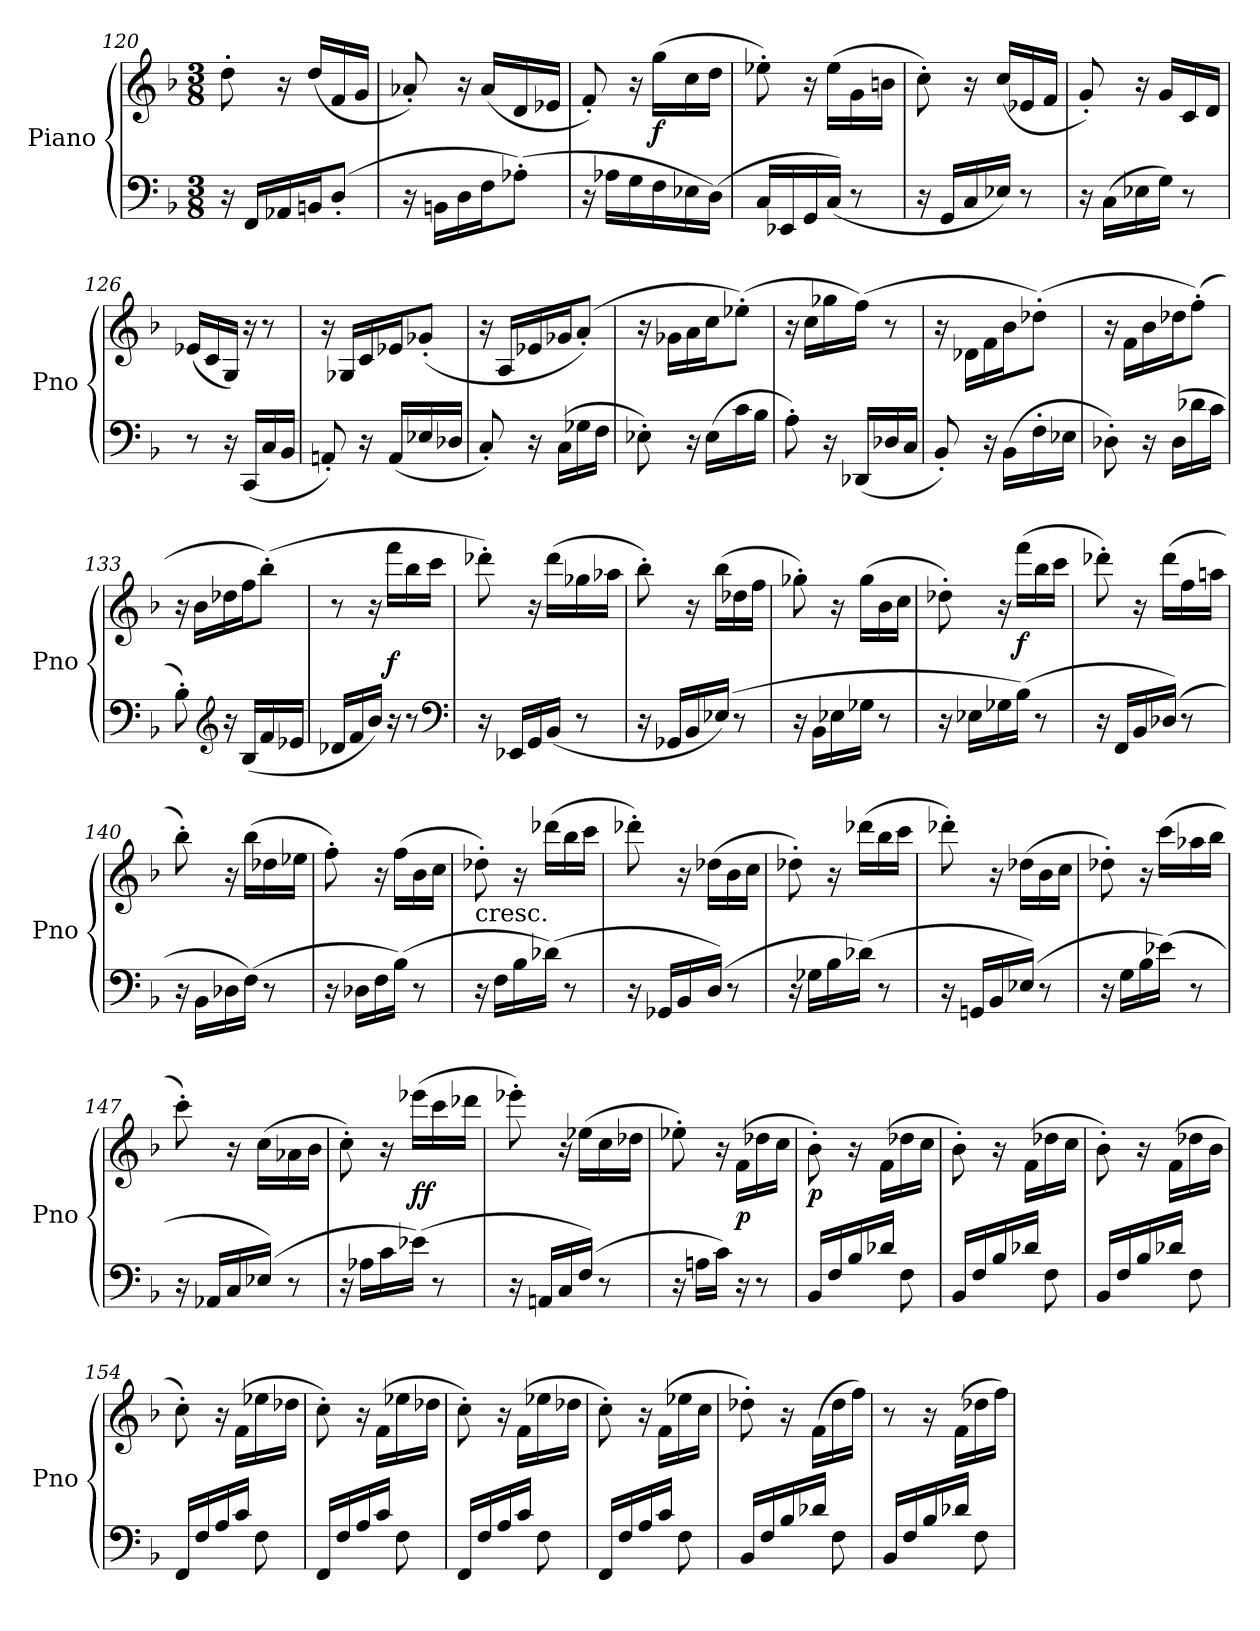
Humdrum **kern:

**kern	**kern	**dynam
*part1	*part1	*part1
*staff2	*staff1	*staff1/2
*I"Piano	*	*
*I'Pno	*	*
*clefF4	*clefG2	*
*k[b-]	*k[b-]	*
*d:	*d:	*
*M3/8	*M3/8	*
=120	=120	=120
16r	8dd'\	.
16FF/LL	.	.
16AA-X/	16r	.
16BBn/J	(16dd/LL	.
(8D'/J	16f/	.
.	16g/JJ	.
=121	=121	=121
16r	8a-X'/)	.
16BBn\LL	.	.
16D\	16r	.
16F\J	(16a-/LL	.
(8A-X'\J)	16d/	.
.	16e-X/JJ	.
=122	=122	=122
16r	8f'/)	.
16A-X\LL	.	.
16G\	16r	.
16F\	(16gg\LL	f
16E-X\	16cc\	.
(16D\JJ)	16dd\JJ	.
=123	=123	=123
16C/LL	8ee-X'\)	.
16EE-X/	.	.
16GG/	16r	.
(16C/JJ)	(16ee-\LL	.
8r	16g\	.
.	16bn\JJ	.
=124	=124	=124
16r	8cc'\)	.
16GG/LL	.	.
16C/	16r	.
16E-X/JJ)	(16cc/LL	.
8r	16e-X/	.
.	16f/JJ	.
=125	=125	=125
16r	8g'/)	.
(16C\LL	.	.
16E-X\	16r	.
16G\JJ)	16g/LL	.
8r	16c/	.
.	16d/JJ	.
=126	=126	=126
8r	(16e-X/LL	.
.	16c/	.
16r	16G/JJ)	.
(16CC/LL	16r	.
16C/	8r	.
16BB-/JJ	.	.
=127	=127	=127
8AAn'/)	16r	.
.	16G-X/LL	.
16r	16c/	.
(16AA/LL	16e-X/J	.
16E-X/	(8g-X'/J	.
16D-X/JJ	.	.
=128	=128	=128
8C'/)	16r	.
.	16A/LL	.
16r	16e-X/	.
(16C\LL	16g-X/J	.
16G-X\	(8a'/J)	.
16F\JJ	.	.
=129	=129	=129
8E-X'\)	16r	.
.	16g-X\LL	.
16r	16a\	.
(16E-\LL	16cc\J	.
16c\	(8ee-X'\J)	.
16B-\JJ	.	.
=130	=130	=130
8A'\)	16r	.
.	16cc\LL	.
16r	16gg-X\	.
(16DD-X/LL	(16ff\JJ)	.
16D-X/	8r	.
16C/JJ	.	.
=131	=131	=131
8BB-'/)	16r	.
.	16d-X\LL	.
16r	16f\	.
(16BB-\LL	16b-\J	.
16F'\	(8dd-X'\J)	.
16E-X\JJ	.	.
=132	=132	=132
8D-X'\)	16r	.
.	16f\LL	.
16r	16b-\	.
(16D-\LL	16dd-X\J	.
16d-X\	(8ff'\J)	.
16c\JJ	.	.
=133	=133	=133
8B-'\)	16r	.
.	16b-\LL	.
*clefG2	*	*
16r	16dd-X\	.
(16B-/LL	16ff\J	.
16f/	(8bb-'\J)	.
16e-X/JJ	.	.
=134	=134	=134
16d-X/LL	8r	.
16f/	.	.
16b-/JJ)	16r	.
16r	16fff\LL	f
8r	16bb-\	.
.	16ccc\JJ	.
*clefF4	*	*
=135	=135	=135
16r	8ddd-X'\)	.
16EE-X/LL	.	.
16GG/	16r	.
(16BB-/JJ	(16ddd-\LL	.
8r	16gg-X\	.
.	16aa-X\JJ	.
=136	=136	=136
16r	8bb-'\)	.
16GG-X/LL	.	.
16BB-/	16r	.
(16E-X/JJ)	(16bb-\LL	.
8r	16dd-X\	.
.	16ff\JJ	.
=137	=137	=137
16r	8gg-X'\)	.
16BB-\LL	.	.
16E-X\	16r	.
16G-X\JJ	(16gg-\LL	.
8r	16b-\	.
.	16cc\JJ	.
=138	=138	=138
16r	8dd-X'\)	.
16E-X\LL	.	.
16G-X\	16r	.
(16B-\JJ)	(16fff\LL	f
8r	16bb-\	.
.	16ccc\JJ	.
=139	=139	=139
16r	8ddd-X'\)	.
16FF/LL	.	.
16BB-/	16r	.
(16D-X/JJ)	(16ddd-\LL	.
8r	16ff\	.
.	16aan\JJ	.
=140	=140	=140
16r	8bb-'\)	.
16BB-\LL	.	.
16D-X\	16r	.
(16F\JJ)	(16bb-\LL	.
8r	16dd-X\	.
.	16ee-X\JJ	.
=141	=141	=141
16r	8ff'\)	.
16D-X\LL	.	.
16F\	16r	.
(16B-\JJ)	(16ff\LL	.
8r	16b-\	.
.	16cc\JJ	.
=142	=142	=142
!	!LO:TX:c:t=cresc.	!
16r	8dd-X'\)	.
16F\LL	.	.
16B-\	16r	.
(16d-X\JJ)	(16ddd-X\LL	.
8r	16bb-\	.
.	16ccc\JJ	.
=143	=143	=143
16r	8ddd-X'\)	.
16GG-X/LL	.	.
16BB-/	16r	.
(16D/JJ)	(16dd-X\LL	.
8r	16b-\	.
.	16cc\JJ	.
=144	=144	=144
16r	8dd-X'\)	.
16G-X\LL	.	.
16B-\	16r	.
(16d-X\JJ)	(16ddd-X\LL	.
8r	16bb-\	.
.	16ccc\JJ	.
=145	=145	=145
16r	8ddd-X'\)	.
16GGn/LL	.	.
16BB-/	16r	.
(16E-X/JJ)	(16dd-X\LL	.
8r	16b-\	.
.	16cc\JJ	.
=146	=146	=146
16r	8dd-X'\)	.
16G\LL	.	.
16B-\	16r	.
(16e-X\JJ)	(16ccc\LL	.
8r	16aa-X\	.
.	16bb-\JJ	.
=147	=147	=147
16r	8ccc'\)	.
16AA-X/LL	.	.
16C/	16r	.
(16E-X/JJ)	(16cc\LL	.
8r	16a-X\	.
.	16b-\JJ	.
=148	=148	=148
16r	8cc'\)	.
16A-X\LL	.	.
16c\	16r	.
(16e-X\JJ)	(16eee-X\LL	ff
8r	16ccc\	.
.	16ddd-X\JJ	.
=149	=149	=149
16r	8eee-X'\)	.
16AAn/LL	.	.
16C/	16r	.
(16F/JJ)	(16ee-X\LL	.
8r	16cc\	.
.	16dd-X\JJ	.
=150	=150	=150
16r	8ee-X'\)	.
16An\LL	.	.
16c\JJ)	16r	.
16r	(16f\LL	p
8r	16dd-X\	.
.	16cc\JJ	.
=151	=151	=151
16BB-/LL	8b-'\)	p
16F/	.	.
16B-/	16r	.
16d-X/JJ	(16f\LL	.
8F\	16dd-X\	.
.	16cc\JJ	.
=152	=152	=152
16BB-/LL	8b-'\)	.
16F/	.	.
16B-/	16r	.
16d-X/JJ	(16f\LL	.
8F\	16dd-X\	.
.	16cc\JJ	.
=153	=153	=153
16BB-/LL	8b-'\)	.
16F/	.	.
16B-/	16r	.
16d-X/JJ	(16f\LL	.
8F\	16dd-X\	.
.	16b-\JJ	.
=154	=154	=154
16FF/LL	8cc'\)	.
16F/	.	.
16A/	16r	.
16c/JJ	(16f\LL	.
8F\	16ee-X\	.
.	16dd-X\JJ	.
=155	=155	=155
16FF/LL	8cc'\)	.
16F/	.	.
16A/	16r	.
16c/JJ	(16f\LL	.
8F\	16ee-X\	.
.	16dd-X\JJ	.
=156	=156	=156
16FF/LL	8cc'\)	.
16F/	.	.
16A/	16r	.
16c/JJ	(16f\LL	.
8F\	16ee-X\	.
.	16dd-X\JJ	.
=157	=157	=157
16FF/LL	8cc'\)	.
16F/	.	.
16A/	16r	.
16c/JJ	(16f\LL	.
8F\	16ee-X\	.
.	16cc\JJ	.
=158	=158	=158
16BB-/LL	8dd-X'\)	.
16F/	.	.
16B-/	16r	.
16d-X/JJ	(16f\LL	.
8F\	16dd-\	.
.	16ff\JJ)	.
=159	=159	=159
16BB-/LL	8r	.
16F/	.	.
16B-/	16r	.
16d-X/JJ	(16f\LL	.
8F\	16dd-X\	.
.	16ff\JJ)	.
=	=	=
*-	*-	*-
